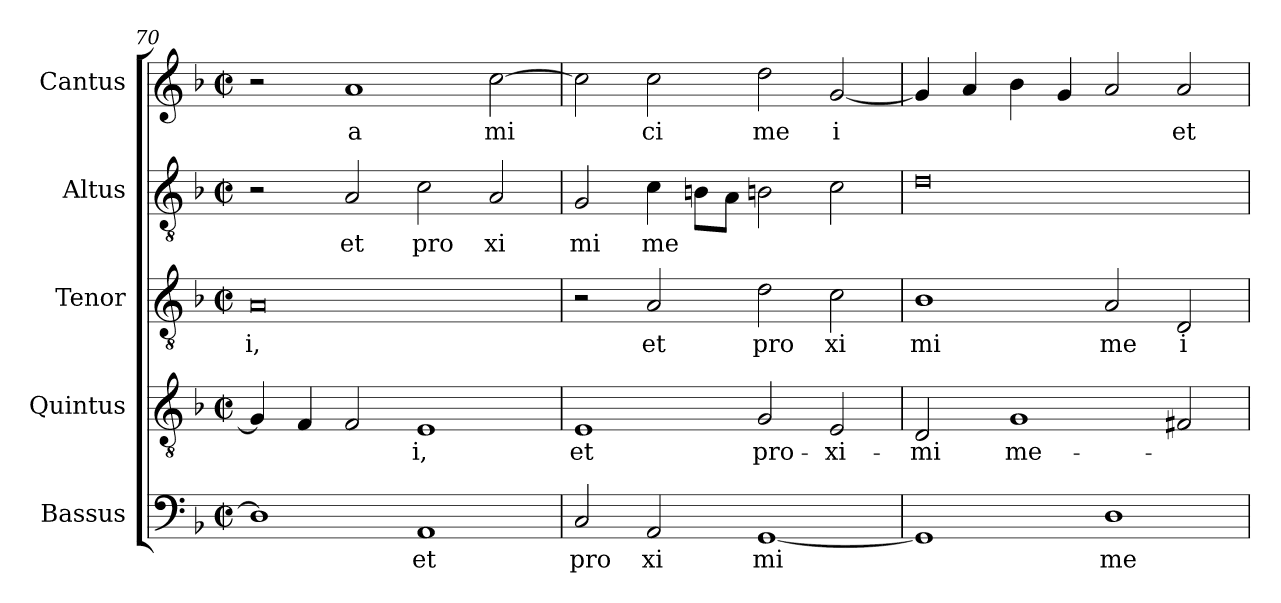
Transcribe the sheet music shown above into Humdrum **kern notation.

**kern	**text	**kern	**text	**kern	**text	**kern	**text	**kern	**text
*part5	*part5	*part4	*part4	*part3	*part3	*part2	*part2	*part1	*part1
*staff5	*staff5	*staff4	*staff4	*staff3	*staff3	*staff2	*staff2	*staff1	*staff1
*I"Bassus	*	*I"Quintus	*	*I"Tenor	*	*I"Altus	*	*I"Cantus	*
*clefF4	*	*clefGv2	*	*clefGv2	*	*clefGv2	*	*clefG2	*
*k[b-]	*	*k[b-]	*	*k[b-]	*	*k[b-]	*	*k[b-]	*
*F:	*	*F:	*	*F:	*	*F:	*	*F:	*
*M2/2	*	*M2/2	*	*M2/2	*	*M2/2	*	*M2/2	*
*met(c|)	*	*met(c|)	*	*met(c|)	*	*met(c|)	*	*met(c|)	*
=70	=70	=70	=70	=70	=70	=70	=70	=70	=70
!	!	!	!	!	!LO:LY:b:cj	!	!	!	!
1D]	.	4G/]	.	0A	i,	2r	.	2r	.
.	.	4F/	.	.	.	.	.	.	.
!	!	!	!	!	!	!	!LO:LY:b:cj	!	!LO:LY:b:cj
.	.	2F/	.	.	.	2A/	et	1a	a
!	!LO:LY:b:cj	!	!LO:LY:b:cj	!	!	!	!LO:LY:b:cj	!	!
1AA	et	1E	-i,	.	.	2c\	pro	.	.
!	!	!	!	!	!	!	!LO:LY:b:cj	!	!LO:LY:b
.	.	.	.	.	.	2A/	xi	[>2cc\	mi
=71	=71	=71	=71	=71	=71	=71	=71	=71	=71
!	!LO:LY:b:cj	!	!LO:LY:b:cj	!	!	!	!LO:LY:b:cj	!	!
2C/	pro	1E	et	2r	.	2G/	mi	2cc\]	.
!	!LO:LY:b:cj	!	!	!	!LO:LY:b:cj	!	!LO:LY:b	!	!LO:LY:b:cj
2AA/	xi	.	.	2A/	et	4c\	me	2cc\	ci
.	.	.	.	.	.	8B\L	.	.	.
.	.	.	.	.	.	8A\J	.	.	.
!	!LO:LY:b:cj	!	!LO:LY:b:cj	!	!LO:LY:b:cj	!	!	!	!LO:LY:b:cj
[<1GG	mi	2G/	pro-	2d\	pro	2Bn\	.	2dd\	me
!	!	!	!LO:LY:b:cj	!	!LO:LY:b:cj	!	!	!	!LO:LY:b:rj
.	.	2E/	-xi-	2c\	xi	2c\	.	[<2g/	i
=72	=72	=72	=72	=72	=72	=72	=72	=72	=72
!	!	!	!LO:LY:b:cj	!	!LO:LY:b:cj	!	!	!	!
1GG]	.	2D/	-mi	1B-	mi	0d	.	4g/]	.
.	.	.	.	.	.	.	.	4a/	.
!	!	!	!LO:LY:b:cj	!	!	!	!	!	!
.	.	1G	me-	.	.	.	.	4b-\	.
.	.	.	.	.	.	.	.	4g/	.
!	!LO:LY:b:cj	!	!	!	!LO:LY:b:cj	!	!	!	!
1D	me	.	.	2A/	me	.	.	2a/	.
!	!	!	!	!	!LO:LY:b:cj	!	!	!	!LO:LY:b:cj
.	.	2F#X/	.	2D/	i	.	.	2a/	et
=	=	=	=	=	=	=	=	=	=
*-	*-	*-	*-	*-	*-	*-	*-	*-	*-
